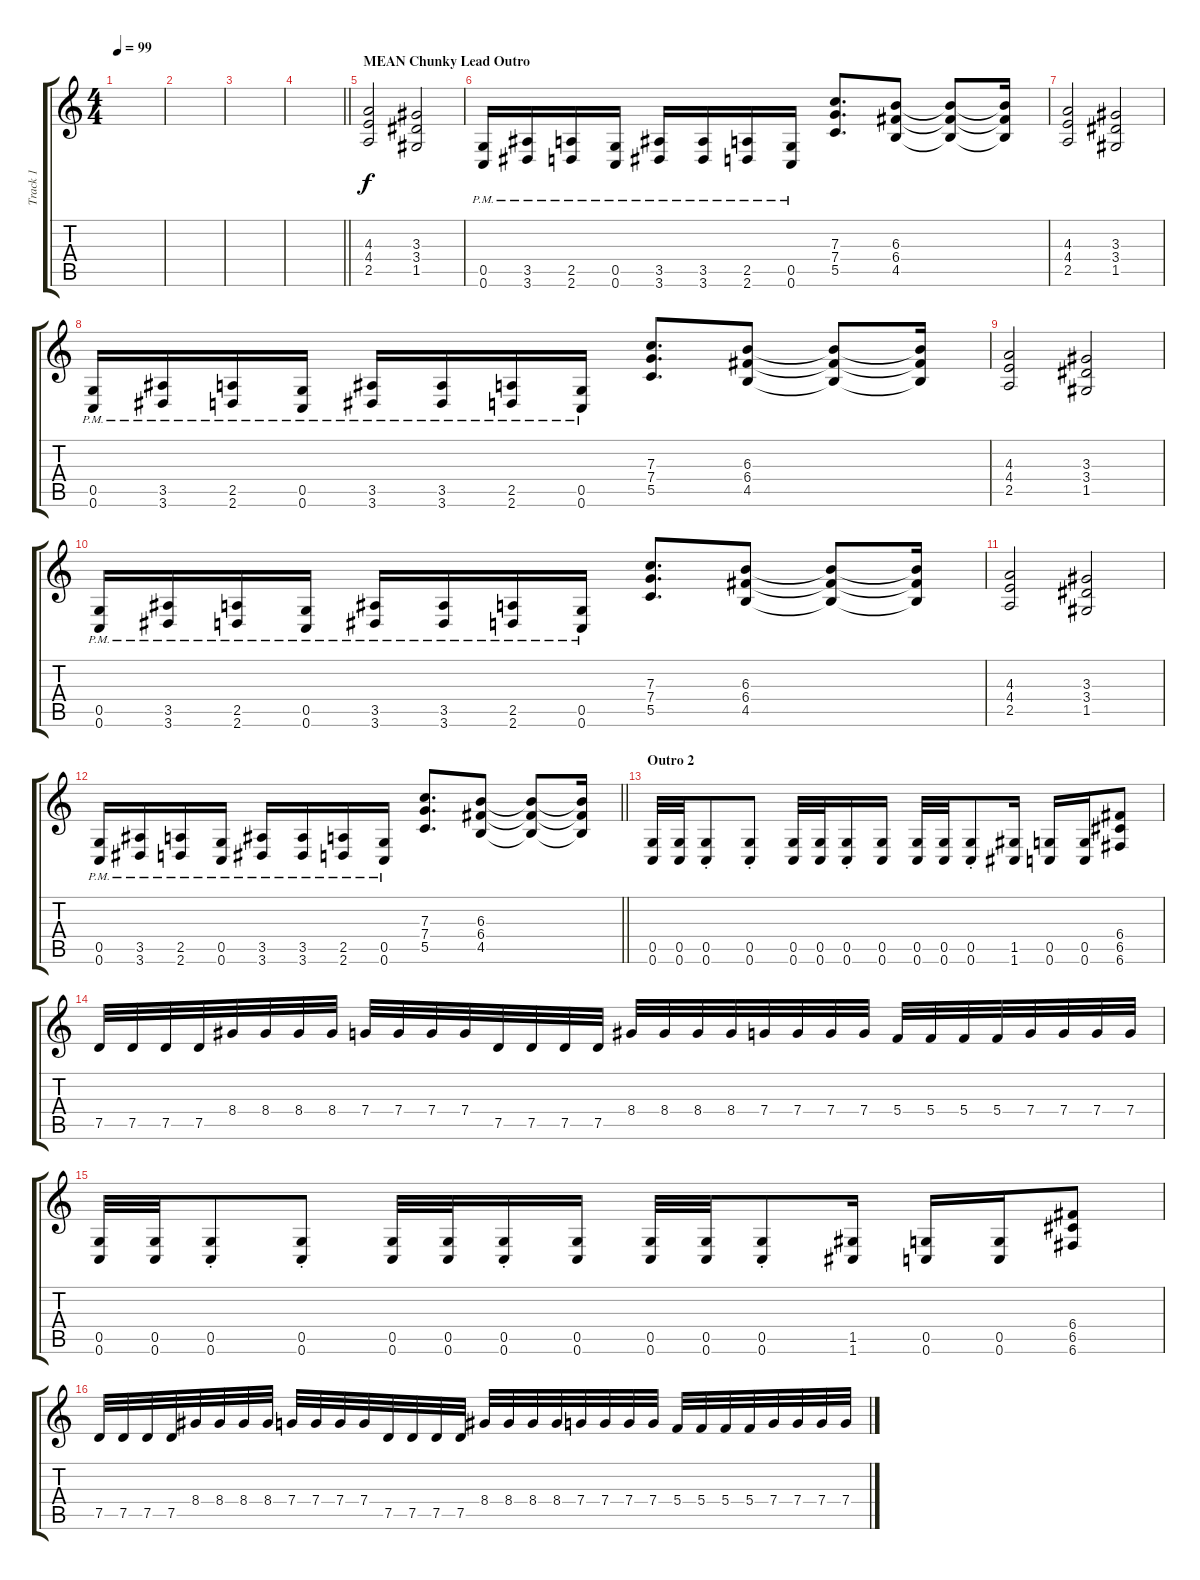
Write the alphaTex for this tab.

\track ("Track 1" "Track 1") {instrument distortionguitar}
\staff {score tabs}
\tuning (D4 A3 F3 C3 G2 C2) {hide}
\ts (4 4)
\tempo 99
\clef g2
\ks c
|
|
|
\barLineRight lightlight
|
\section ("" "MEAN Chunky Lead Outro")
(4.3 4.4 2.5).2 (3.3 3.4 1.5).2 |
(0.5{pm} 0.6{pm}).16 (3.5{pm} 3.6{pm}).16 (2.5{pm} 2.6{pm}).16 (0.5{pm} 0.6{pm}).16 (3.5{pm} 3.6{pm}).16 (3.5{pm} 3.6{pm}).16 (2.5{pm} 2.6{pm}).16 (0.5{pm} 0.6{pm}).16 (7.3 7.4 5.5).8{d} (6.3 6.4 4.5).8 (6.3{t} 6.4{t} 4.5{t}).8 (6.3{t} 6.4{t} 4.5{t}).16 |
(4.3 4.4 2.5).2 (3.3 3.4 1.5).2 |
(0.5{pm} 0.6{pm}).16 (3.5{pm} 3.6{pm}).16 (2.5{pm} 2.6{pm}).16 (0.5{pm} 0.6{pm}).16 (3.5{pm} 3.6{pm}).16 (3.5{pm} 3.6{pm}).16 (2.5{pm} 2.6{pm}).16 (0.5{pm} 0.6{pm}).16 (7.3 7.4 5.5).8{d} (6.3 6.4 4.5).8 (6.3{t} 6.4{t} 4.5{t}).8 (6.3{t} 6.4{t} 4.5{t}).16 |
(4.3 4.4 2.5).2 (3.3 3.4 1.5).2 |
(0.5{pm} 0.6{pm}).16 (3.5{pm} 3.6{pm}).16 (2.5{pm} 2.6{pm}).16 (0.5{pm} 0.6{pm}).16 (3.5{pm} 3.6{pm}).16 (3.5{pm} 3.6{pm}).16 (2.5{pm} 2.6{pm}).16 (0.5{pm} 0.6{pm}).16 (7.3 7.4 5.5).8{d} (6.3 6.4 4.5).8 (6.3{t} 6.4{t} 4.5{t}).8 (6.3{t} 6.4{t} 4.5{t}).16 |
(4.3 4.4 2.5).2 (3.3 3.4 1.5).2 |
\barLineRight lightlight
(0.5{pm} 0.6{pm}).16 (3.5{pm} 3.6{pm}).16 (2.5{pm} 2.6{pm}).16 (0.5{pm} 0.6{pm}).16 (3.5{pm} 3.6{pm}).16 (3.5{pm} 3.6{pm}).16 (2.5{pm} 2.6{pm}).16 (0.5{pm} 0.6{pm}).16 (7.3 7.4 5.5).8{d} (6.3 6.4 4.5).8 (6.3{t} 6.4{t} 4.5{t}).8 (6.3{t} 6.4{t} 4.5{t}).16 |
\section ("" "Outro 2")
(0.5 0.6).32 (0.5 0.6).32 (0.5{st} 0.6{st}).8 (0.5{st} 0.6{st}).8 (0.5 0.6).32 (0.5 0.6).32 (0.5{st} 0.6{st}).16 (0.5 0.6).16 (0.5 0.6).32 (0.5 0.6).32 (0.5{st} 0.6{st}).8 (1.5 1.6).16 (0.5 0.6).16 (0.5 0.6).16 (6.4 6.5 6.6).8 |
7.5.32 7.5.32 7.5.32 7.5.32 8.4.32 8.4.32 8.4.32 8.4.32 7.4.32 7.4.32 7.4.32 7.4.32 7.5.32 7.5.32 7.5.32 7.5.32 8.4.32 8.4.32 8.4.32 8.4.32 7.4.32 7.4.32 7.4.32 7.4.32 5.4.32 5.4.32 5.4.32 5.4.32 7.4.32 7.4.32 7.4.32 7.4.32 |
(0.5 0.6).32 (0.5 0.6).32 (0.5{st} 0.6{st}).8 (0.5{st} 0.6{st}).8 (0.5 0.6).32 (0.5 0.6).32 (0.5{st} 0.6{st}).16 (0.5 0.6).16 (0.5 0.6).32 (0.5 0.6).32 (0.5{st} 0.6{st}).8 (1.5 1.6).16 (0.5 0.6).16 (0.5 0.6).16 (6.4 6.5 6.6).8 |
7.5.32 7.5.32 7.5.32 7.5.32 8.4.32 8.4.32 8.4.32 8.4.32 7.4.32 7.4.32 7.4.32 7.4.32 7.5.32 7.5.32 7.5.32 7.5.32 8.4.32 8.4.32 8.4.32 8.4.32 7.4.32 7.4.32 7.4.32 7.4.32 5.4.32 5.4.32 5.4.32 5.4.32 7.4.32 7.4.32 7.4.32 7.4.32
